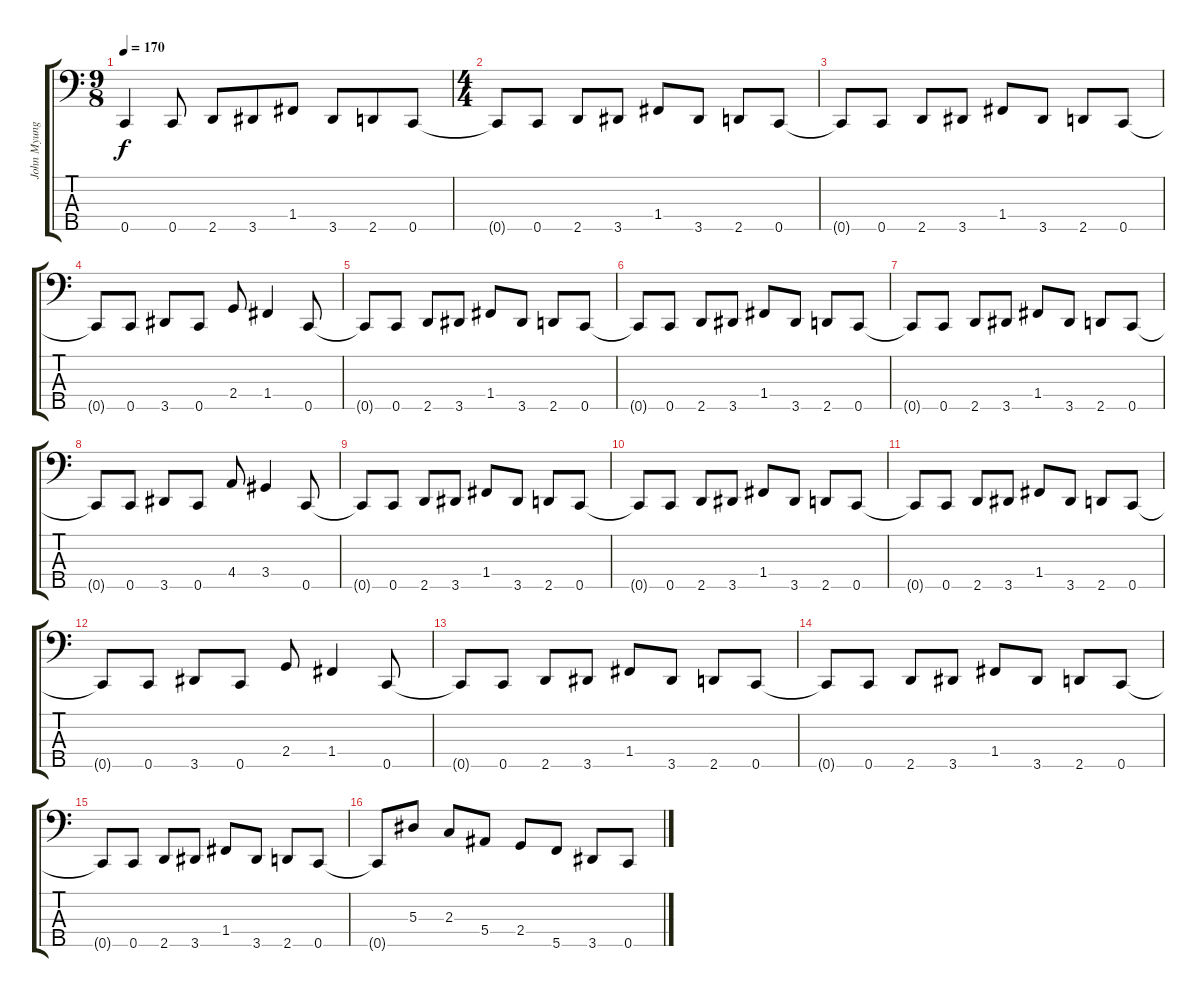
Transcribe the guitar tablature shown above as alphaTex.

\track ("John Myung" "John Myung") {instrument electricbassfinger}
\staff {score tabs}
\tuning (Ab2 Eb2 Bb1 F1 C1) {hide}
\ts (9 8)
\tempo 170
\clef f4
\ks c
0.5.4{dy f} 0.5.8 2.5.8 3.5.8 1.4.8 3.5.8 2.5.8 0.5.8 |
\ts (4 4)
0.5{t}.8 0.5.8 2.5.8 3.5.8 1.4.8 3.5.8 2.5.8 0.5.8 |
0.5{t}.8 0.5.8 2.5.8 3.5.8 1.4.8 3.5.8 2.5.8 0.5.8 |
0.5{t}.8 0.5.8 3.5.8 0.5.8 2.4.8 1.4.4 0.5.8 |
0.5{t}.8 0.5.8 2.5.8 3.5.8 1.4.8 3.5.8 2.5.8 0.5.8 |
0.5{t}.8 0.5.8 2.5.8 3.5.8 1.4.8 3.5.8 2.5.8 0.5.8 |
0.5{t}.8 0.5.8 2.5.8 3.5.8 1.4.8 3.5.8 2.5.8 0.5.8 |
0.5{t}.8 0.5.8 3.5.8 0.5.8 4.4.8 3.4.4 0.5.8 |
0.5{t}.8 0.5.8 2.5.8 3.5.8 1.4.8 3.5.8 2.5.8 0.5.8 |
0.5{t}.8 0.5.8 2.5.8 3.5.8 1.4.8 3.5.8 2.5.8 0.5.8 |
0.5{t}.8 0.5.8 2.5.8 3.5.8 1.4.8 3.5.8 2.5.8 0.5.8 |
0.5{t}.8 0.5.8 3.5.8 0.5.8 2.4.8 1.4.4 0.5.8 |
0.5{t}.8 0.5.8 2.5.8 3.5.8 1.4.8 3.5.8 2.5.8 0.5.8 |
0.5{t}.8 0.5.8 2.5.8 3.5.8 1.4.8 3.5.8 2.5.8 0.5.8 |
0.5{t}.8 0.5.8 2.5.8 3.5.8 1.4.8 3.5.8 2.5.8 0.5.8 |
0.5{t}.8 5.3.8 2.3.8 5.4.8 2.4.8 5.5.8 3.5.8 0.5.8
